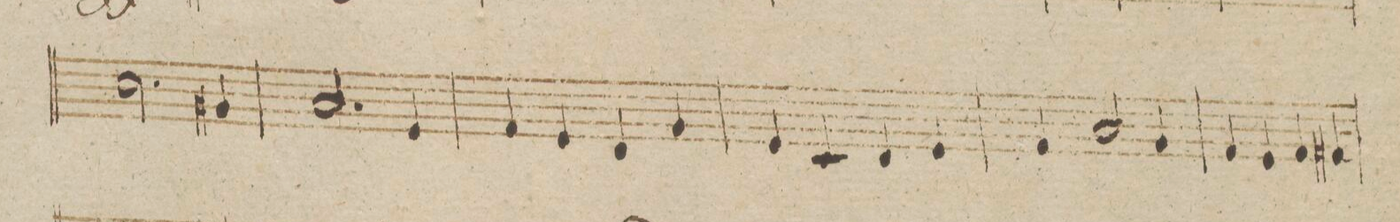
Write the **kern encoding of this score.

**kern	**dynam
*I"Violino 2do	*
*clefG2	*
*k[b-]	*
*met(c)	*
*M4/4	*
2.cc\	.
4g#X/	.
=173	=173
2.a/	.
4e/	.
=174	=174
4f/	.
4e/	.
4d/	.
4g/	.
=175	=175
4e/	.
4c/	.
4d/	.
4e/	.
=176	=176
4f/	.
2a/	.
4g/	.
=177	=177
4f/	.
4e/	.
4f/	.
4f#X/	.
=178	=178
*-	*-
